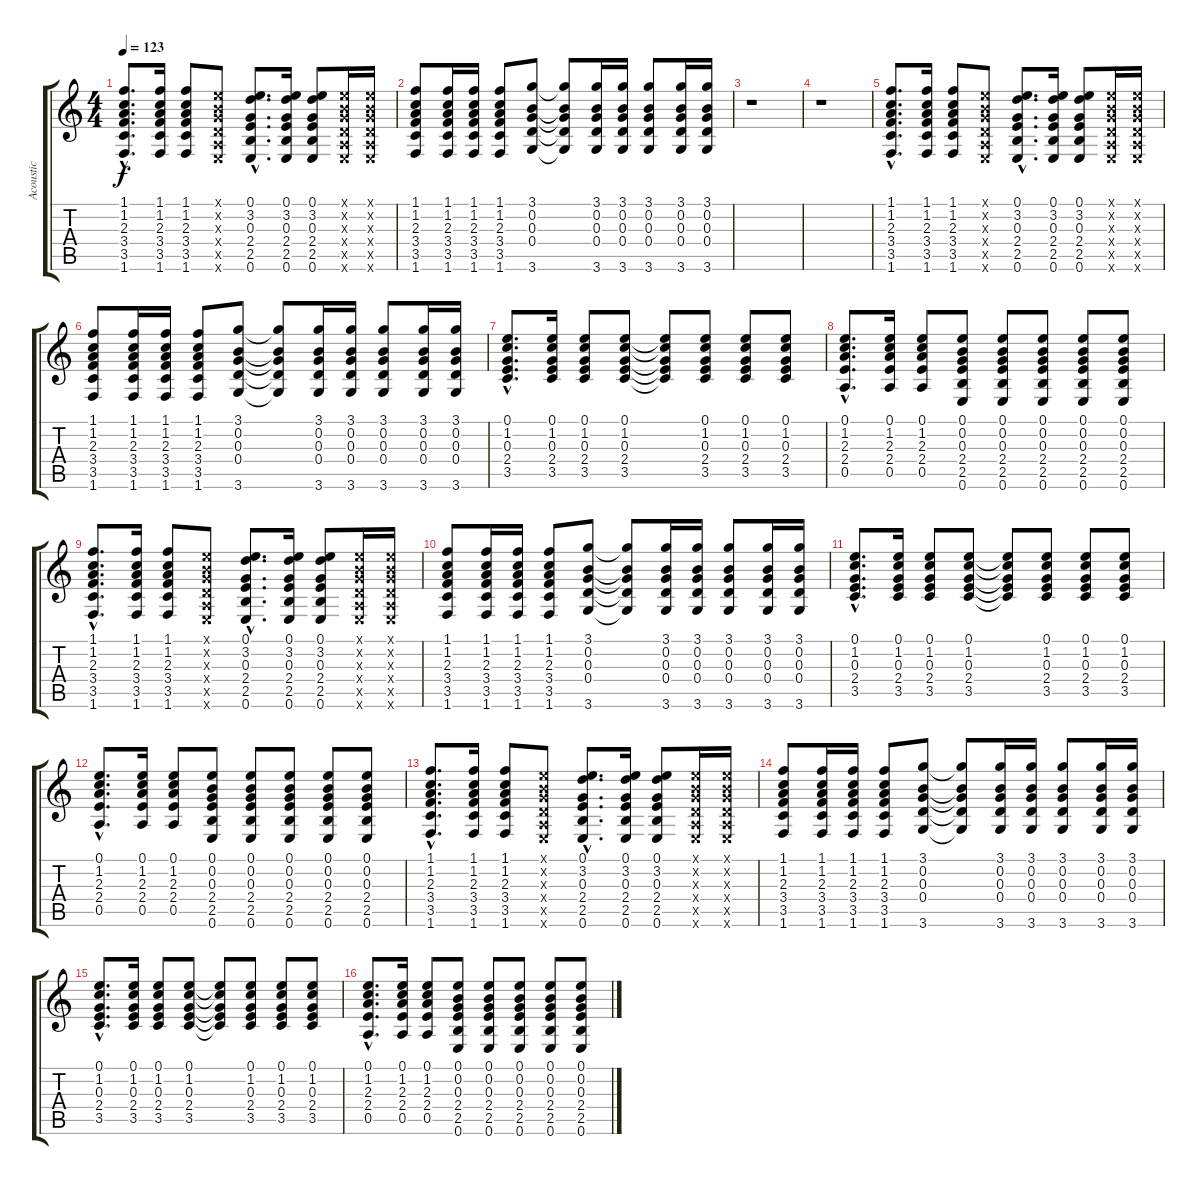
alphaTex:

\track ("Acoustic" "Acoustic") {instrument acousticguitarsteel}
\staff {score tabs}
\tuning (E4 B3 G3 D3 A2 E2) {hide}
\ts (4 4)
\tempo 123
\clef g2
\ks c
(1.1{hac} 1.2{hac} 2.3{hac} 3.4{hac} 3.5{hac} 1.6{hac}).8{d dy f} (1.1 1.2 2.3 3.4 3.5 1.6).16 (1.1 1.2 2.3 3.4 3.5 1.6).8 (0.1{x} 0.2{x} 0.3{x} 0.4{x} 0.5{x} 0.6{x}).8 (0.1{hac} 3.2{hac} 0.3{hac} 2.4{hac} 2.5{hac} 0.6{hac}).8{d} (0.1 3.2 0.3 2.4 2.5 0.6).16 (0.1 3.2 0.3 2.4 2.5 0.6).8 (0.1{x} 0.2{x} 0.3{x} 0.4{x} 0.5{x} 0.6{x}).16 (0.1{x} 0.2{x} 0.3{x} 0.4{x} 0.5{x} 0.6{x}).16 |
(1.1 1.2 2.3 3.4 3.5 1.6).8 (1.1 1.2 2.3 3.4 3.5 1.6).16 (1.1 1.2 2.3 3.4 3.5 1.6).16 (1.1 1.2 2.3 3.4 3.5 1.6).8 (3.1 0.2 0.3 0.4 3.6).8 (3.1{t} 0.2{t} 0.3{t} 0.4{t} 3.6{t}).8 (3.1 0.2 0.3 0.4 3.6).16 (3.1 0.2 0.3 0.4 3.6).16 (3.1 0.2 0.3 0.4 3.6).8 (3.1 0.2 0.3 0.4 3.6).16 (3.1 0.2 0.3 0.4 3.6).16 |
r.1 |
r.1 |
(1.1{hac} 1.2{hac} 2.3{hac} 3.4{hac} 3.5{hac} 1.6{hac}).8{d} (1.1 1.2 2.3 3.4 3.5 1.6).16 (1.1 1.2 2.3 3.4 3.5 1.6).8 (0.1{x} 0.2{x} 0.3{x} 0.4{x} 0.5{x} 0.6{x}).8 (0.1{hac} 3.2{hac} 0.3{hac} 2.4{hac} 2.5{hac} 0.6{hac}).8{d} (0.1 3.2 0.3 2.4 2.5 0.6).16 (0.1 3.2 0.3 2.4 2.5 0.6).8 (0.1{x} 0.2{x} 0.3{x} 0.4{x} 0.5{x} 0.6{x}).16 (0.1{x} 0.2{x} 0.3{x} 0.4{x} 0.5{x} 0.6{x}).16 |
(1.1 1.2 2.3 3.4 3.5 1.6).8 (1.1 1.2 2.3 3.4 3.5 1.6).16 (1.1 1.2 2.3 3.4 3.5 1.6).16 (1.1 1.2 2.3 3.4 3.5 1.6).8 (3.1 0.2 0.3 0.4 3.6).8 (3.1{t} 0.2{t} 0.3{t} 0.4{t} 3.6{t}).8 (3.1 0.2 0.3 0.4 3.6).16 (3.1 0.2 0.3 0.4 3.6).16 (3.1 0.2 0.3 0.4 3.6).8 (3.1 0.2 0.3 0.4 3.6).16 (3.1 0.2 0.3 0.4 3.6).16 |
(0.1{hac} 1.2{hac} 0.3{hac} 2.4{hac} 3.5{hac}).8{d} (0.1 1.2 0.3 2.4 3.5).16 (0.1 1.2 0.3 2.4 3.5).8 (0.1 1.2 0.3 2.4 3.5).8 (0.1{t} 1.2{t} 0.3{t} 2.4{t} 3.5{t}).8 (0.1 1.2 0.3 2.4 3.5).8 (0.1 1.2 0.3 2.4 3.5).8 (0.1 1.2 0.3 2.4 3.5).8 |
(0.1{hac} 1.2{hac} 2.3{hac} 2.4{hac} 0.5{hac}).8{d} (0.1 1.2 2.3 2.4 0.5).16 (0.1 1.2 2.3 2.4 0.5).8 (0.1 0.2 0.3 2.4 2.5 0.6).8 (0.1 0.2 0.3 2.4 2.5 0.6).8 (0.1 0.2 0.3 2.4 2.5 0.6).8 (0.1 0.2 0.3 2.4 2.5 0.6).8 (0.1 0.2 0.3 2.4 2.5 0.6).8 |
(1.1{hac} 1.2{hac} 2.3{hac} 3.4{hac} 3.5{hac} 1.6{hac}).8{d} (1.1 1.2 2.3 3.4 3.5 1.6).16 (1.1 1.2 2.3 3.4 3.5 1.6).8 (0.1{x} 0.2{x} 0.3{x} 0.4{x} 0.5{x} 0.6{x}).8 (0.1{hac} 3.2{hac} 0.3{hac} 2.4{hac} 2.5{hac} 0.6{hac}).8{d} (0.1 3.2 0.3 2.4 2.5 0.6).16 (0.1 3.2 0.3 2.4 2.5 0.6).8 (0.1{x} 0.2{x} 0.3{x} 0.4{x} 0.5{x} 0.6{x}).16 (0.1{x} 0.2{x} 0.3{x} 0.4{x} 0.5{x} 0.6{x}).16 |
(1.1 1.2 2.3 3.4 3.5 1.6).8 (1.1 1.2 2.3 3.4 3.5 1.6).16 (1.1 1.2 2.3 3.4 3.5 1.6).16 (1.1 1.2 2.3 3.4 3.5 1.6).8 (3.1 0.2 0.3 0.4 3.6).8 (3.1{t} 0.2{t} 0.3{t} 0.4{t} 3.6{t}).8 (3.1 0.2 0.3 0.4 3.6).16 (3.1 0.2 0.3 0.4 3.6).16 (3.1 0.2 0.3 0.4 3.6).8 (3.1 0.2 0.3 0.4 3.6).16 (3.1 0.2 0.3 0.4 3.6).16 |
(0.1{hac} 1.2{hac} 0.3{hac} 2.4{hac} 3.5{hac}).8{d} (0.1 1.2 0.3 2.4 3.5).16 (0.1 1.2 0.3 2.4 3.5).8 (0.1 1.2 0.3 2.4 3.5).8 (0.1{t} 1.2{t} 0.3{t} 2.4{t} 3.5{t}).8 (0.1 1.2 0.3 2.4 3.5).8 (0.1 1.2 0.3 2.4 3.5).8 (0.1 1.2 0.3 2.4 3.5).8 |
(0.1{hac} 1.2{hac} 2.3{hac} 2.4{hac} 0.5{hac}).8{d} (0.1 1.2 2.3 2.4 0.5).16 (0.1 1.2 2.3 2.4 0.5).8 (0.1 0.2 0.3 2.4 2.5 0.6).8 (0.1 0.2 0.3 2.4 2.5 0.6).8 (0.1 0.2 0.3 2.4 2.5 0.6).8 (0.1 0.2 0.3 2.4 2.5 0.6).8 (0.1 0.2 0.3 2.4 2.5 0.6).8 |
(1.1{hac} 1.2{hac} 2.3{hac} 3.4{hac} 3.5{hac} 1.6{hac}).8{d} (1.1 1.2 2.3 3.4 3.5 1.6).16 (1.1 1.2 2.3 3.4 3.5 1.6).8 (0.1{x} 0.2{x} 0.3{x} 0.4{x} 0.5{x} 0.6{x}).8 (0.1{hac} 3.2{hac} 0.3{hac} 2.4{hac} 2.5{hac} 0.6{hac}).8{d} (0.1 3.2 0.3 2.4 2.5 0.6).16 (0.1 3.2 0.3 2.4 2.5 0.6).8 (0.1{x} 0.2{x} 0.3{x} 0.4{x} 0.5{x} 0.6{x}).16 (0.1{x} 0.2{x} 0.3{x} 0.4{x} 0.5{x} 0.6{x}).16 |
(1.1 1.2 2.3 3.4 3.5 1.6).8 (1.1 1.2 2.3 3.4 3.5 1.6).16 (1.1 1.2 2.3 3.4 3.5 1.6).16 (1.1 1.2 2.3 3.4 3.5 1.6).8 (3.1 0.2 0.3 0.4 3.6).8 (3.1{t} 0.2{t} 0.3{t} 0.4{t} 3.6{t}).8 (3.1 0.2 0.3 0.4 3.6).16 (3.1 0.2 0.3 0.4 3.6).16 (3.1 0.2 0.3 0.4 3.6).8 (3.1 0.2 0.3 0.4 3.6).16 (3.1 0.2 0.3 0.4 3.6).16 |
(0.1{hac} 1.2{hac} 0.3{hac} 2.4{hac} 3.5{hac}).8{d} (0.1 1.2 0.3 2.4 3.5).16 (0.1 1.2 0.3 2.4 3.5).8 (0.1 1.2 0.3 2.4 3.5).8 (0.1{t} 1.2{t} 0.3{t} 2.4{t} 3.5{t}).8 (0.1 1.2 0.3 2.4 3.5).8 (0.1 1.2 0.3 2.4 3.5).8 (0.1 1.2 0.3 2.4 3.5).8 |
(0.1{hac} 1.2{hac} 2.3{hac} 2.4{hac} 0.5{hac}).8{d} (0.1 1.2 2.3 2.4 0.5).16 (0.1 1.2 2.3 2.4 0.5).8 (0.1 0.2 0.3 2.4 2.5 0.6).8 (0.1 0.2 0.3 2.4 2.5 0.6).8 (0.1 0.2 0.3 2.4 2.5 0.6).8 (0.1 0.2 0.3 2.4 2.5 0.6).8 (0.1 0.2 0.3 2.4 2.5 0.6).8
